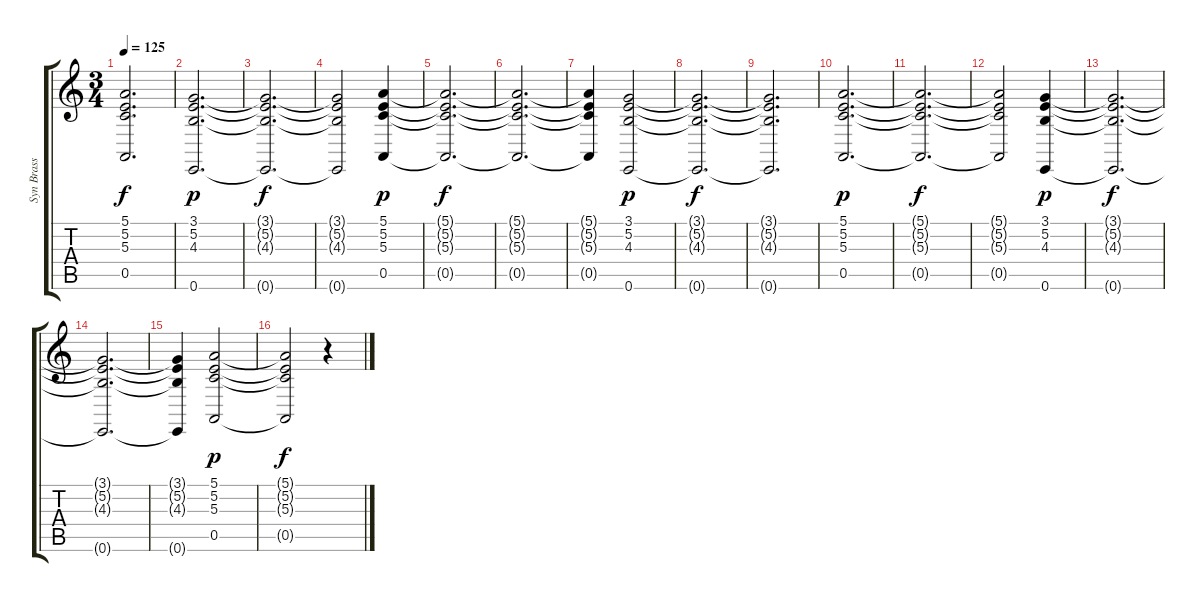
\track ("Syn Brass" "Syn Brass") {instrument synthstrings1}
\staff {score tabs}
\tuning (E4 B3 G3 D3 A2 E2) {hide}
\ts (3 4)
\tempo 125
\clef g2
\ks c
(5.1{t} 5.2{t} 5.3{t} 0.5{t}).2{d dy f} |
(3.1 5.2 4.3 0.6).2{d dy p} |
(3.1{t} 5.2{t} 4.3{t} 0.6{t}).2{d dy f} |
(3.1{t} 5.2{t} 4.3{t} 0.6{t}).2 (5.1 5.2 5.3 0.5).4{dy p} |
(5.1{t} 5.2{t} 5.3{t} 0.5{t}).2{d dy f} |
(5.1{t} 5.2{t} 5.3{t} 0.5{t}).2{d} |
(5.1{t} 5.2{t} 5.3{t} 0.5{t}).4 (3.1 5.2 4.3 0.6).2{dy p volume 11} |
(3.1{t} 5.2{t} 4.3{t} 0.6{t}).2{d dy f} |
(3.1{t} 5.2{t} 4.3{t} 0.6{t}).2{d} |
(5.1 5.2 5.3 0.5).2{d dy p volume 8} |
(5.1{t} 5.2{t} 5.3{t} 0.5{t}).2{d dy f} |
(5.1{t} 5.2{t} 5.3{t} 0.5{t}).2 (3.1 5.2 4.3 0.6).4{dy p volume 4} |
(3.1{t} 5.2{t} 4.3{t} 0.6{t}).2{d dy f} |
(3.1{t} 5.2{t} 4.3{t} 0.6{t}).2{d} |
(3.1{t} 5.2{t} 4.3{t} 0.6{t}).4 (5.1 5.2 5.3 0.5).2{dy p volume 0} |
(5.1{t} 5.2{t} 5.3{t} 0.5{t}).2{dy f} r.4
